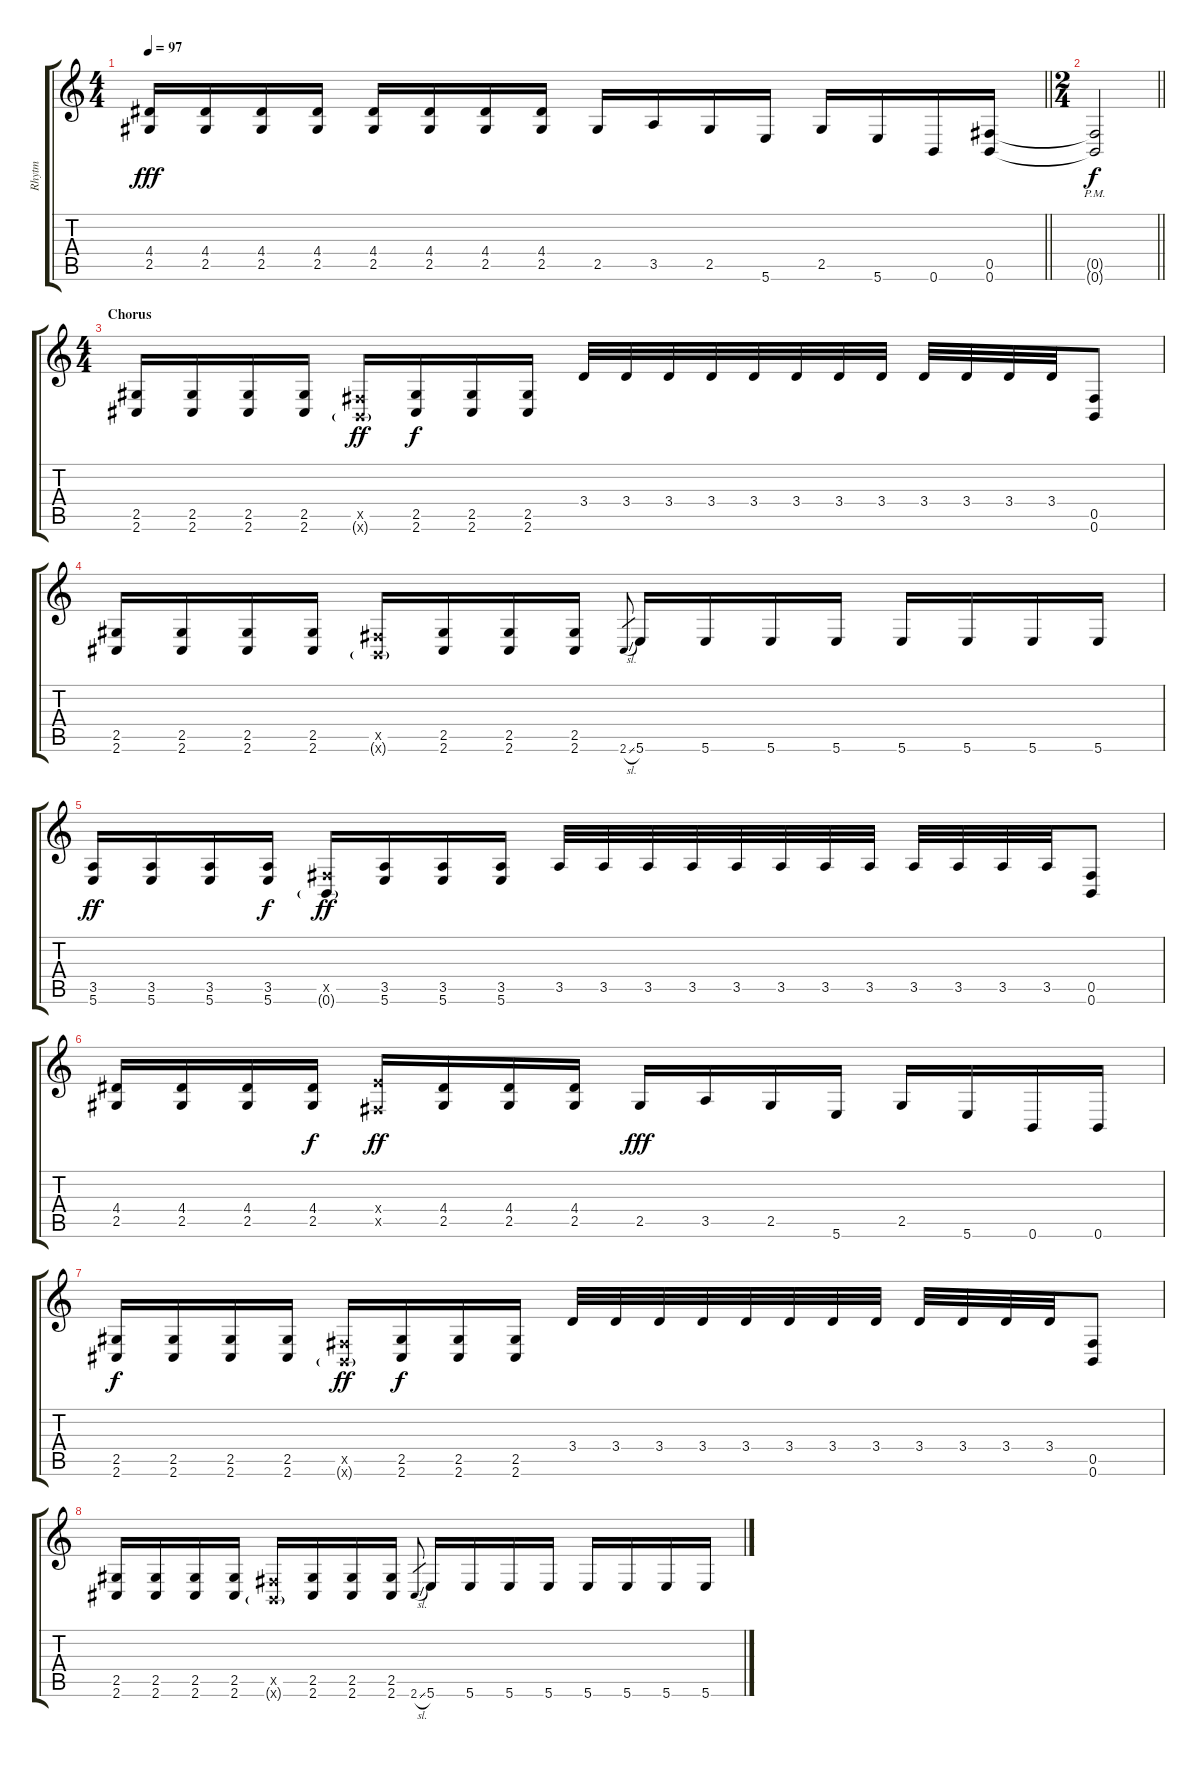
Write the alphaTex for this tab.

\track ("Rhytm" "Rhytm") {instrument distortionguitar}
\staff {score tabs}
\tuning (Db4 Ab3 E3 B2 Gb2 B1) {hide}
\ts (4 4)
\tempo 97
\clef g2
\barLineRight lightlight
\ks c
(4.4 2.5).16{dy fff} (4.4 2.5).16 (4.4 2.5).16 (4.4 2.5).16 (4.4 2.5).16 (4.4 2.5).16 (4.4 2.5).16 (4.4 2.5).16 2.5.16 3.5.16 2.5.16 5.6.16 2.5.16 5.6.16 0.6.16 (0.5 0.6).16 |
\ts (2 4)
\barLineRight lightlight
(0.5{pm t} 0.6{t}).2{dy f} |
\ts (4 4)
\section ("" "Chorus")
(2.5 2.6).16 (2.5 2.6).16 (2.5 2.6).16 (2.5 2.6).16 (0.5{x} 0.6{g x}).16{dy ff} (2.5 2.6).16{dy f} (2.5 2.6).16 (2.5 2.6).16 3.4.32 3.4.32 3.4.32 3.4.32 3.4.32 3.4.32 3.4.32 3.4.32 3.4.32 3.4.32 3.4.32 3.4.32 (0.5 0.6).8 |
(2.5 2.6).16 (2.5 2.6).16 (2.5 2.6).16 (2.5 2.6).16 (0.5{x} 0.6{g x}).16 (2.5 2.6).16 (2.5 2.6).16 (2.5 2.6).16 2.6{sl}.8{gr} 5.6.16 5.6.16 5.6.16 5.6.16 5.6.16 5.6.16 5.6.16 5.6.16 |
(3.5 5.6).16{dy ff} (3.5 5.6).16 (3.5 5.6).16 (3.5 5.6).16{dy f} (0.5{x} 0.6{g}).16{dy ff} (3.5 5.6).16 (3.5 5.6).16 (3.5 5.6).16 3.5.32 3.5.32 3.5.32 3.5.32 3.5.32 3.5.32 3.5.32 3.5.32 3.5.32 3.5.32 3.5.32 3.5.32 (0.5 0.6).8 |
(4.4 2.5).16 (4.4 2.5).16 (4.4 2.5).16 (4.4 2.5).16{dy f} (5.4{x} 0.5{x}).16{dy ff} (4.4 2.5).16 (4.4 2.5).16 (4.4 2.5).16 2.5.16{dy fff} 3.5.16 2.5.16 5.6.16 2.5.16 5.6.16 0.6.16 0.6.16 |
(2.5 2.6).16{dy f} (2.5 2.6).16 (2.5 2.6).16 (2.5 2.6).16 (0.5{x} 0.6{g x}).16{dy ff} (2.5 2.6).16{dy f} (2.5 2.6).16 (2.5 2.6).16 3.4.32 3.4.32 3.4.32 3.4.32 3.4.32 3.4.32 3.4.32 3.4.32 3.4.32 3.4.32 3.4.32 3.4.32 (0.5 0.6).8 |
(2.5 2.6).16 (2.5 2.6).16 (2.5 2.6).16 (2.5 2.6).16 (0.5{x} 0.6{g x}).16 (2.5 2.6).16 (2.5 2.6).16 (2.5 2.6).16 2.6{sl}.8{gr} 5.6.16 5.6.16 5.6.16 5.6.16 5.6.16 5.6.16 5.6.16 5.6.16
